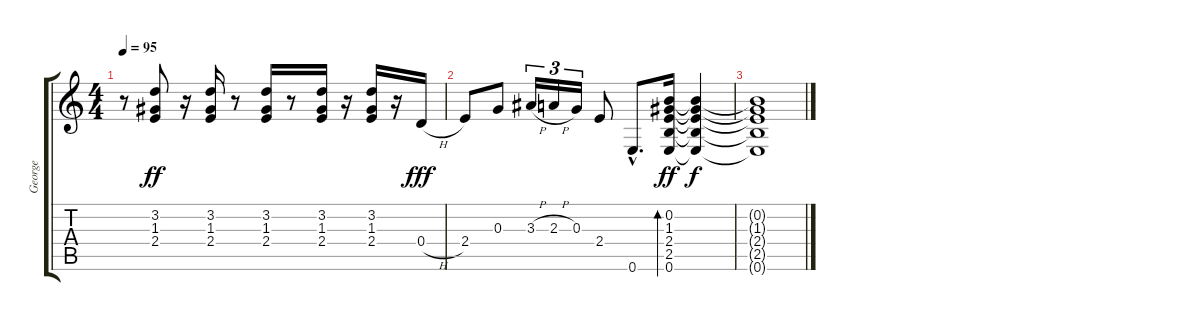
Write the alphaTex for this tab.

\track ("George" "George") {instrument electricguitarjazz}
\staff {score tabs}
\tuning (E4 B3 G3 D3 A2 E2) {hide}
\ts (4 4)
\tempo 95
\clef g2
\ks c
r.8{dy fff} (3.2 1.3 2.4).8{dy ff} r.16 (3.2 1.3 2.4).16 r.8 (3.2 1.3 2.4).16 r.8 (3.2 1.3 2.4).16 r.16 (3.2 1.3 2.4).16 r.16 0.4{h}.16{dy fff} |
2.4.8 0.3.8 3.3{h}.16{tu (3 2)} 2.3{h}.16{tu (3 2)} 0.3.16{tu (3 2)} 2.4.8 0.6{hac}.8{d} (0.2 1.3 2.4 2.5 0.6).16{bd 120 dy ff} (0.2{t} 1.3{t} 2.4{t} 2.5{t} 0.6{t}).4{dy f} |
(0.2{t} 1.3{t} 2.4{t} 2.5{t} 0.6{t}).1
